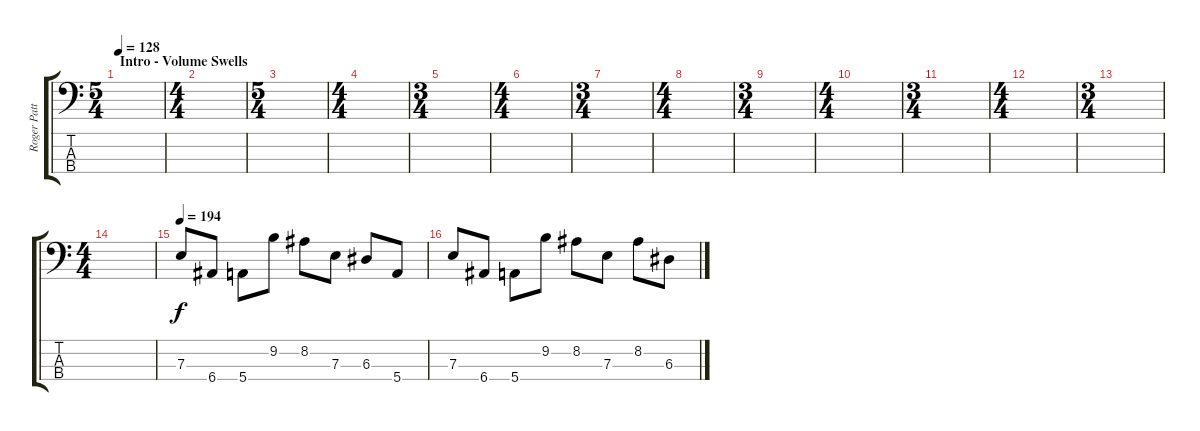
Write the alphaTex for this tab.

\track ("Roger Patterson" "Roger Patt") {instrument electricbassfinger}
\staff {score tabs}
\tuning (G2 D2 A1 E1) {hide}
\ts (5 4)
\section ("" "Intro - Volume Swells")
\tempo 128
\clef f4
\ks c
|
\ts (4 4)
|
\ts (5 4)
|
\ts (4 4)
|
\ts (3 4)
|
\ts (4 4)
|
\ts (3 4)
|
\ts (4 4)
|
\ts (3 4)
|
\ts (4 4)
|
\ts (3 4)
|
\ts (4 4)
|
\ts (3 4)
|
\ts (4 4)
|
\tempo 194
7.3.8 6.4.8 5.4.8 9.2.8 8.2.8 7.3.8 6.3.8 5.4.8 |
7.3.8 6.4.8 5.4.8 9.2.8 8.2.8 7.3.8 8.2.8 6.3.8
